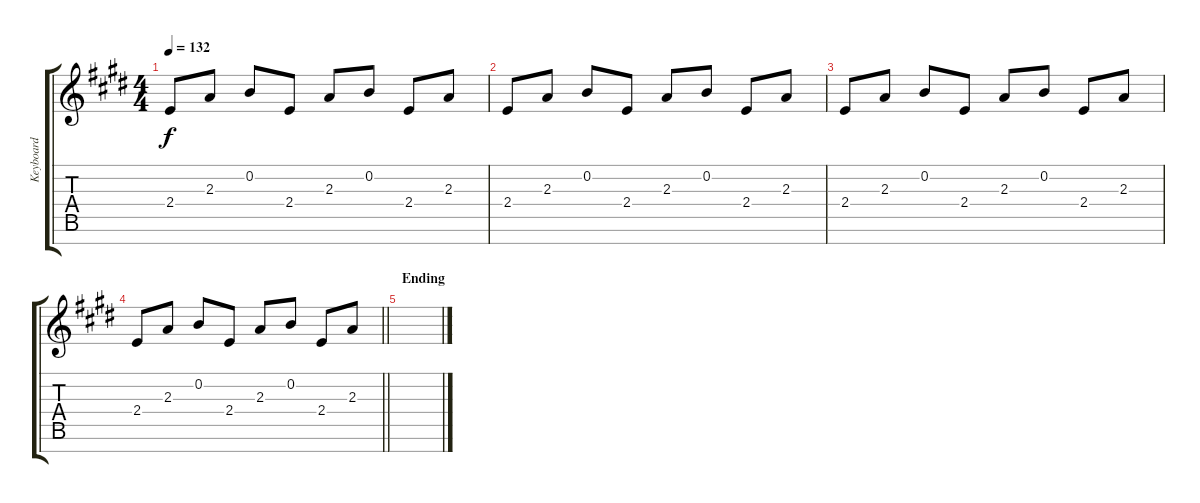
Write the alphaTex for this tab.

\track ("Keyboard" "Keyboard") {instrument electricpiano1}
\staff {score tabs}
\tuning (E5 B4 G4 D4 A3 E3 B2) {hide}
\ts (4 4)
\tempo 132
\clef g2
\ks e
2.4.8{dy f} 2.3.8 0.2.8 2.4.8 2.3.8 0.2.8 2.4.8 2.3.8 |
2.4.8 2.3.8 0.2.8 2.4.8 2.3.8 0.2.8 2.4.8 2.3.8 |
2.4.8 2.3.8 0.2.8 2.4.8 2.3.8 0.2.8 2.4.8 2.3.8 |
\barLineRight lightlight
2.4.8 2.3.8 0.2.8 2.4.8 2.3.8 0.2.8 2.4.8 2.3.8 |
\section ("" "Ending")
